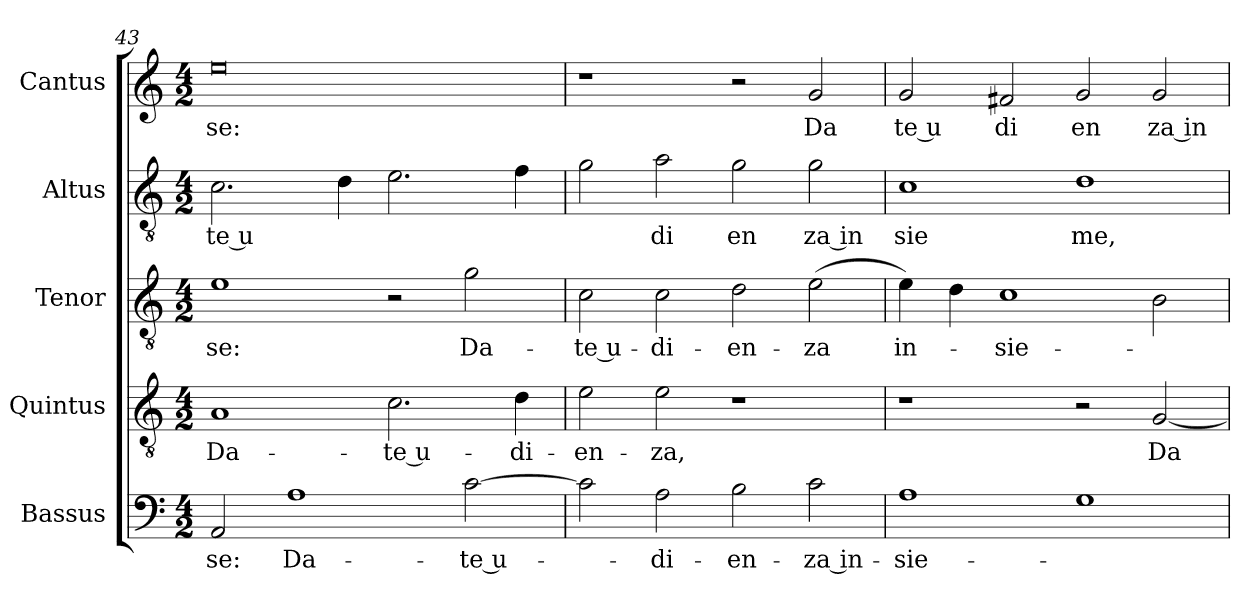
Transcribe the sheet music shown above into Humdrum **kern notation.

**kern	**text	**kern	**text	**kern	**text	**kern	**text	**kern	**text
*part5	*part5	*part4	*part4	*part3	*part3	*part2	*part2	*part1	*part1
*staff5	*staff5	*staff4	*staff4	*staff3	*staff3	*staff2	*staff2	*staff1	*staff1
*I"Bassus	*	*I"Quintus	*	*I"Tenor	*	*I"Altus	*	*I"Cantus	*
*I'Bassus	*	*I'Quintus	*	*I'Tenor	*	*I'Altus	*	*I'Cantus	*
*clefF4	*	*clefGv2	*	*clefGv2	*	*clefGv2	*	*clefG2	*
*M4/2	*	*M4/2	*	*M4/2	*	*M4/2	*	*M4/2	*
=43	=43	=43	=43	=43	=43	=43	=43	=43	=43
!	!LO:LY:b:cj	!	!LO:LY:b:cj	!	!LO:LY:b:cj	!	!LO:LY:b:cj	!	!LO:LY:b:cj
2AA/	-se:	1A	Da-	1e	-se:	2.c\	te u	0ee	se:
!	!LO:LY:b:cj	!	!	!	!	!	!	!	!
1A	Da-	.	.	.	.	.	.	.	.
.	.	.	.	.	.	4d\	.	.	.
!	!	!	!LO:LY:b:rj	!	!	!	!	!	!
.	.	2.c\	-te u-	2r	.	2.e\	.	.	.
!	!LO:LY:b:cj	!	!	!	!LO:LY:b:cj	!	!	!	!
[>2c\	-te u-	.	.	2g\	Da-	.	.	.	.
!	!	!	!LO:LY:b:cj	!	!	!	!	!	!
.	.	4d\	-di-	.	.	4f\	.	.	.
=44	=44	=44	=44	=44	=44	=44	=44	=44	=44
!	!	!	!LO:LY:b:cj	!	!LO:LY:b:rj	!	!	!	!
2c\]	.	2e\	-en-	2c\	-te u-	2g\	.	1r	.
!	!LO:LY:b:cj	!	!LO:LY:b:cj	!	!LO:LY:b:cj	!	!LO:LY:b:cj	!	!
2A\	-di-	2e\	-za,	2c\	-di-	2a\	di	.	.
!	!LO:LY:b:cj	!	!	!	!LO:LY:b:cj	!	!LO:LY:b:cj	!	!
2B\	-en-	1r	.	2d\	-en-	2g\	en	2r	.
!	!LO:LY:b:rj	!	!	!	!LO:LY:b:cj	!	!LO:LY:b:rj	!	!LO:LY:b:cj
2c\	-za in-	.	.	(<2e\)	-za	(<2g\	za in	2g/	Da
=45	=45	=45	=45	=45	=45	=45	=45	=45	=45
!	!LO:LY:b:cj	!	!	!	!LO:LY:b:rj	!	!LO:LY:b:cj	!	!LO:LY:b:rj
1A	-sie-	1r	.	4e\)	in-	1c	sie	2g/	te u
.	.	.	.	4d\	.	.	.	.	.
!	!	!	!	!	!LO:LY:b:cj	!	!	!	!LO:LY:b:cj
.	.	.	.	1c	-sie-	.	.	2f#X/	di
!	!	!	!	!	!	!	!LO:LY:b:cj	!	!LO:LY:b:cj
1G	.	2r	.	.	.	1d	me,	2g/	en
!	!	!	!LO:LY:b	!	!	!	!	!	!LO:LY:b:rj
.	.	[<2G/	Da-	2B\	.	.	.	2g/	za in
=	=	=	=	=	=	=	=	=	=
*-	*-	*-	*-	*-	*-	*-	*-	*-	*-
